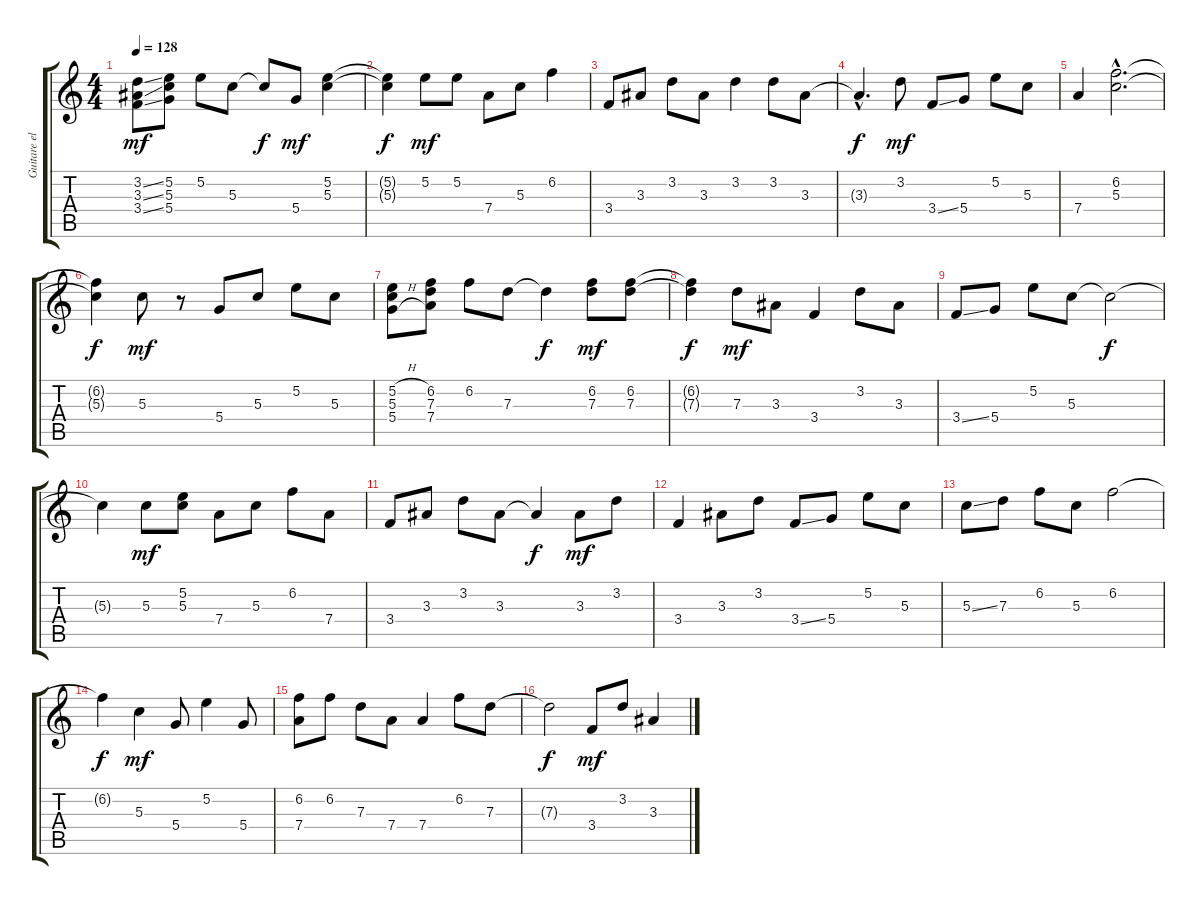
\track ("Guitare elec 2" "Guitare el") {instrument electricguitarclean}
\staff {score tabs}
\tuning (E4 B3 G3 D3 A2 E2) {hide}
\ts (4 4)
\tempo 128
\clef g2
\ks c
(3.2{ss} 3.3{ss} 3.4{ss}).8{dy mf} (5.2 5.3 5.4).8 5.2.8 5.3.8 5.3{t}.8{dy f} 5.4.8{dy mf} (5.2 5.3).4 |
(5.2{t} 5.3{t}).4{dy f} 5.2.8{dy mf} 5.2.8 7.4.8 5.3.8 6.2.4 |
3.4.8 3.3.8 3.2.8 3.3.8 3.2.4 3.2.8 3.3.8 |
3.3{hac t}.4{d dy f} 3.2.8{dy mf} 3.4{ss}.8 5.4.8 5.2.8 5.3.8 |
7.4.4 (6.2{hac} 5.3{hac}).2{d} |
(6.2{t} 5.3{t}).4{dy f} 5.3.8{dy mf} r.8 5.4.8 5.3.8 5.2.8 5.3.8 |
(5.2{h} 5.3{h} 5.4{h}).8 (6.2 7.3 7.4).8 6.2.8 7.3.8 7.3{t}.4{dy f} (6.2 7.3).8{dy mf} (6.2 7.3).8 |
(6.2{t} 7.3{t}).4{dy f} 7.3.8{dy mf} 3.3.8 3.4.4 3.2.8 3.3.8 |
3.4{ss}.8 5.4.8 5.2.8 5.3.8 5.3{t}.2{dy f} |
5.3{t}.4 5.3.8{dy mf} (5.2 5.3).8 7.4.8 5.3.8 6.2.8 7.4.8 |
3.4.8 3.3.8 3.2.8 3.3.8 3.3{t}.4{dy f} 3.3.8{dy mf} 3.2.8 |
3.4.4 3.3.8 3.2.8 3.4{ss}.8 5.4.8 5.2.8 5.3.8 |
5.3{ss}.8 7.3.8 6.2.8 5.3.8 6.2.2 |
6.2{t}.4{dy f} 5.3.4{dy mf} 5.4.8 5.2.4 5.4.8 |
(6.2 7.4).8 6.2.8 7.3.8 7.4.8 7.4.4 6.2.8 7.3.8 |
7.3{t}.2{dy f} 3.4.8{dy mf} 3.2.8 3.3.4
